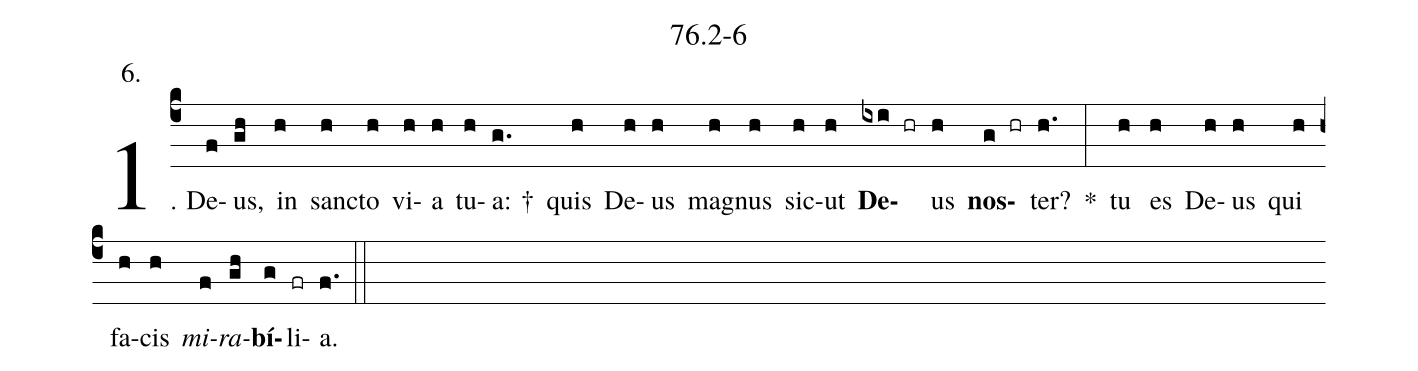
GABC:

name: 76.2-6;
annotation: 6.;
%%
(c4)1. De(f)us,(gh) in(h) sanc(h)to(h) vi(h)a(h) tu(h)a: †(g.) quis(h) De(h)us(h) ma(h)gnus(h) sic(h)ut(h) <b>De</b>(ixi hr)us(h) <b>nos</b>(g hr)ter?(h.) *(:) tu(h) es(h) De(h)us(h) qui(h) fa(h)cis(h) <i>mi</i>(f)<i>ra</i>(gh)<b>bí</b>(g)li(fr)a.(f.) (::)
